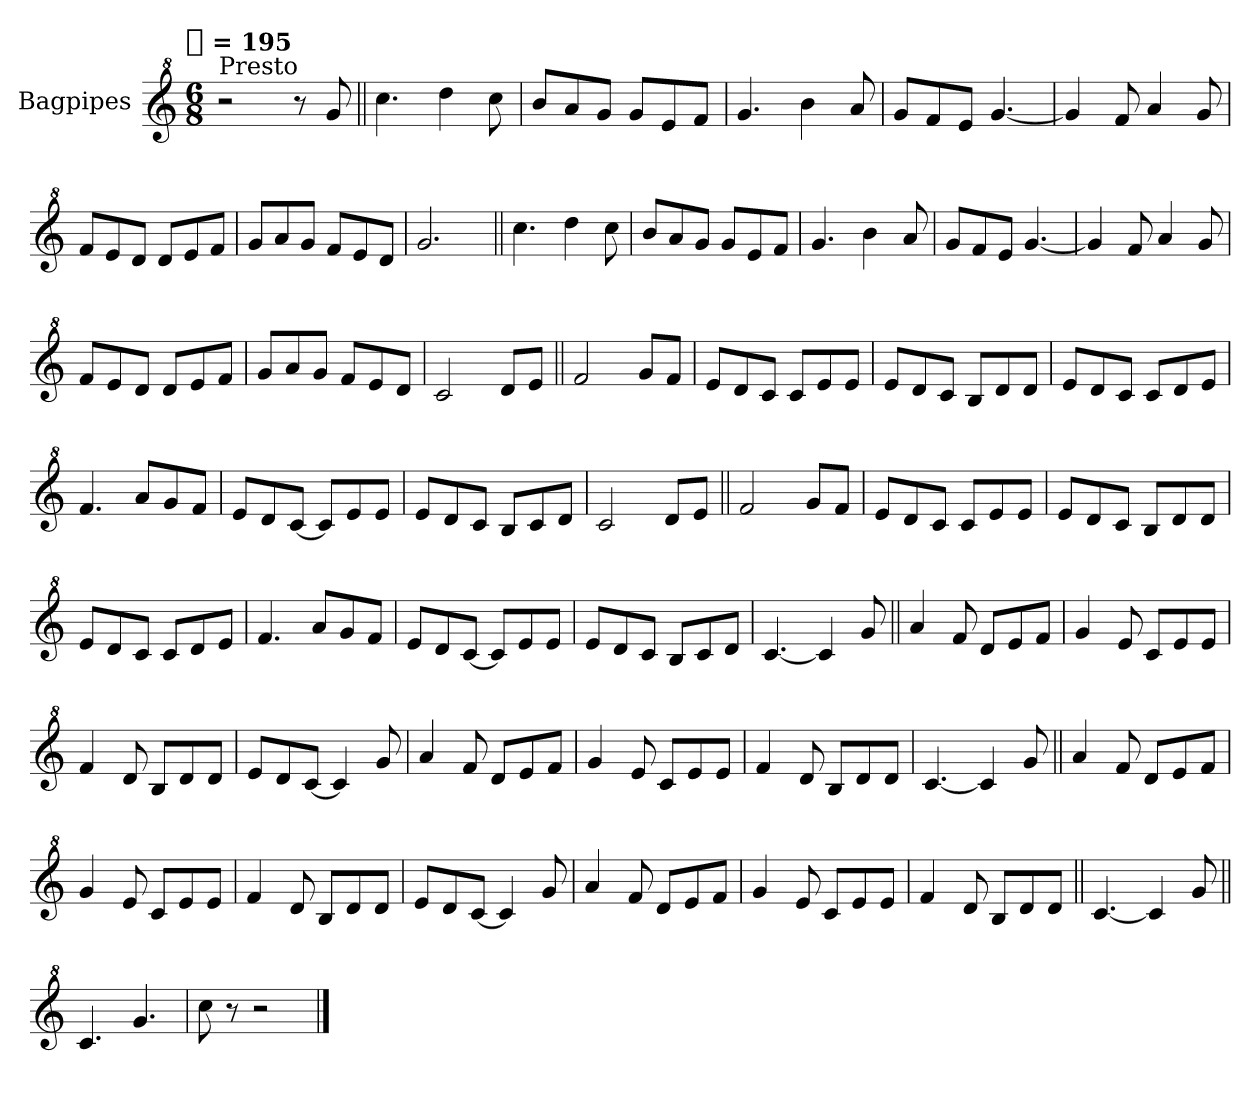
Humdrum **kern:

**kern
*part1
*staff1
*I"Bagpipes
*I'Bag
*clefG^2
*k[]
!!LO:TX:omd:t=[quarter] = 195
*M6/8
*MM195
=1
!LO:TX:a:t=Presto
2r
8r
8gg
=||
4.ccc
4ddd
8ccc
=
8bbL
8aa
8ggJ
8ggL
8ee
8ffJ
=
4.gg
4bb
8aa
=
8ggL
8ff
8eeJ
[4.gg
=
4gg]
8ff
4aa
8gg
=
8ffL
8ee
8ddJ
8ddL
8ee
8ffJ
=
8ggL
8aa
8ggJ
8ffL
8ee
8ddJ
=
2.gg
=||
4.ccc
4ddd
8ccc
=
8bbL
8aa
8ggJ
8ggL
8ee
8ffJ
=
4.gg
4bb
8aa
=
8ggL
8ff
8eeJ
[4.gg
=
4gg]
8ff
4aa
8gg
=
8ffL
8ee
8ddJ
8ddL
8ee
8ffJ
=
8ggL
8aa
8ggJ
8ffL
8ee
8ddJ
=
2cc
8ddL
8eeJ
=||
2ff
8ggL
8ffJ
=
8eeL
8dd
8ccJ
8ccL
8ee
8eeJ
=
8eeL
8dd
8ccJ
8bL
8dd
8ddJ
=
8eeL
8dd
8ccJ
8ccL
8dd
8eeJ
=
4.ff
8aaL
8gg
8ffJ
=
8eeL
8dd
[8ccJ
8ccL]
8ee
8eeJ
=
8eeL
8dd
8ccJ
8bL
8cc
8ddJ
=
2cc
8ddL
8eeJ
=||
2ff
8ggL
8ffJ
=
8eeL
8dd
8ccJ
8ccL
8ee
8eeJ
=
8eeL
8dd
8ccJ
8bL
8dd
8ddJ
=
8eeL
8dd
8ccJ
8ccL
8dd
8eeJ
=
4.ff
8aaL
8gg
8ffJ
=
8eeL
8dd
[8ccJ
8ccL]
8ee
8eeJ
=
8eeL
8dd
8ccJ
8bL
8cc
8ddJ
=
[4.cc
4cc]
8gg
=||
4aa
8ff
8ddL
8ee
8ffJ
=
4gg
8ee
8ccL
8ee
8eeJ
=
4ff
8dd
8bL
8dd
8ddJ
=
8eeL
8dd
[8ccJ
4cc]
8gg
=
4aa
8ff
8ddL
8ee
8ffJ
=
4gg
8ee
8ccL
8ee
8eeJ
=
4ff
8dd
8bL
8dd
8ddJ
=
[4.cc
4cc]
8gg
=||
4aa
8ff
8ddL
8ee
8ffJ
=
4gg
8ee
8ccL
8ee
8eeJ
=
4ff
8dd
8bL
8dd
8ddJ
=
8eeL
8dd
[8ccJ
4cc]
8gg
=
4aa
8ff
8ddL
8ee
8ffJ
=
4gg
8ee
8ccL
8ee
8eeJ
=
4ff
8dd
8bL
8dd
8ddJ
=||
[4.cc
4cc]
8gg
=||
4.cc
4.gg
=
8ccc
8r
2r
==
*-
